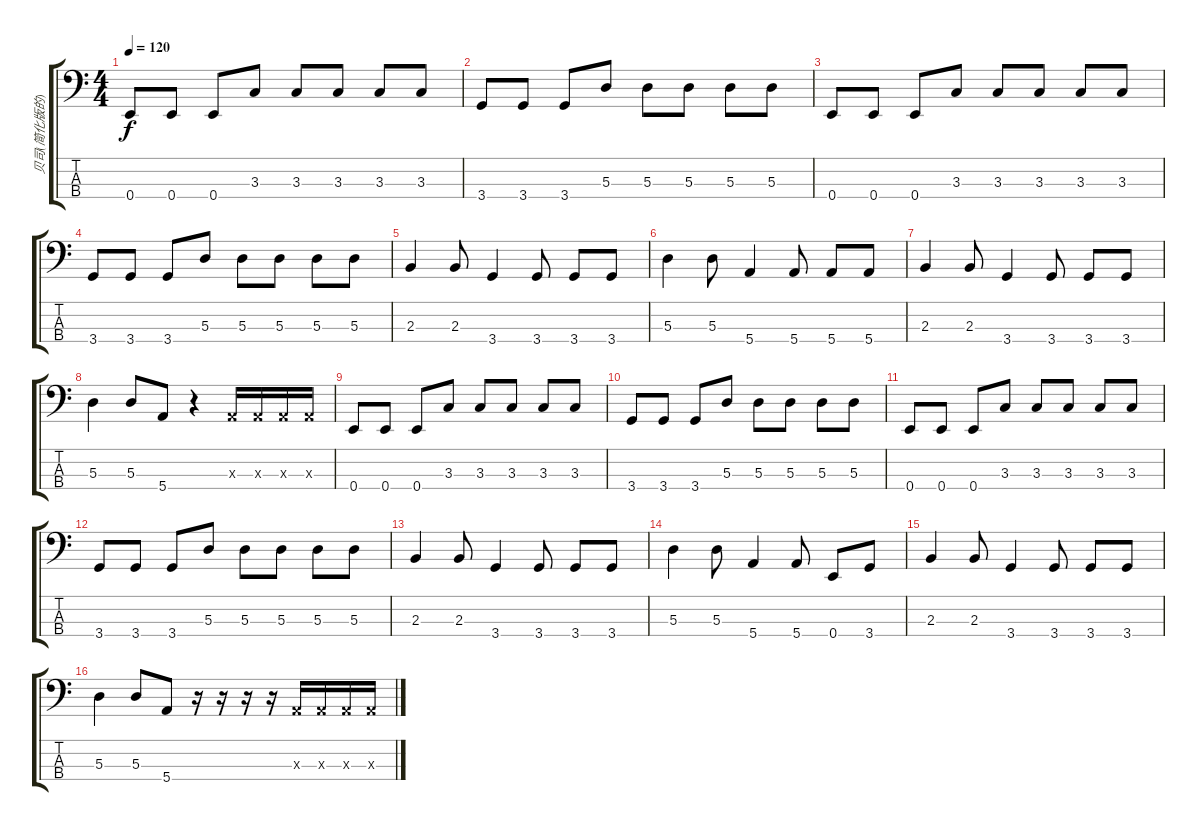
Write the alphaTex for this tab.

\track ("贝司(简化版的)" "贝司(简化版的)") {instrument electricbassfinger}
\staff {score tabs}
\tuning (G2 D2 A1 E1) {hide}
\ts (4 4)
\tempo 120
\clef f4
\ks c
0.4.8{dy f} 0.4.8 0.4.8 3.3.8 3.3.8 3.3.8 3.3.8 3.3.8 |
3.4.8 3.4.8 3.4.8 5.3.8 5.3.8 5.3.8 5.3.8 5.3.8 |
0.4.8 0.4.8 0.4.8 3.3.8 3.3.8 3.3.8 3.3.8 3.3.8 |
3.4.8 3.4.8 3.4.8 5.3.8 5.3.8 5.3.8 5.3.8 5.3.8 |
2.3.4 2.3.8 3.4.4 3.4.8 3.4.8 3.4.8 |
5.3.4 5.3.8 5.4.4 5.4.8 5.4.8 5.4.8 |
2.3.4 2.3.8 3.4.4 3.4.8 3.4.8 3.4.8 |
5.3.4 5.3.8 5.4.8 r.4 0.3{x}.16 0.3{x}.16 0.3{x}.16 0.3{x}.16 |
0.4.8 0.4.8 0.4.8 3.3.8 3.3.8 3.3.8 3.3.8 3.3.8 |
3.4.8 3.4.8 3.4.8 5.3.8 5.3.8 5.3.8 5.3.8 5.3.8 |
0.4.8 0.4.8 0.4.8 3.3.8 3.3.8 3.3.8 3.3.8 3.3.8 |
3.4.8 3.4.8 3.4.8 5.3.8 5.3.8 5.3.8 5.3.8 5.3.8 |
2.3.4 2.3.8 3.4.4 3.4.8 3.4.8 3.4.8 |
5.3.4 5.3.8 5.4.4 5.4.8 0.4.8 3.4.8 |
2.3.4 2.3.8 3.4.4 3.4.8 3.4.8 3.4.8 |
5.3.4 5.3.8 5.4.8 r.16 r.16 r.16 r.16 0.3{x}.16 0.3{x}.16 0.3{x}.16 0.3{x}.16
